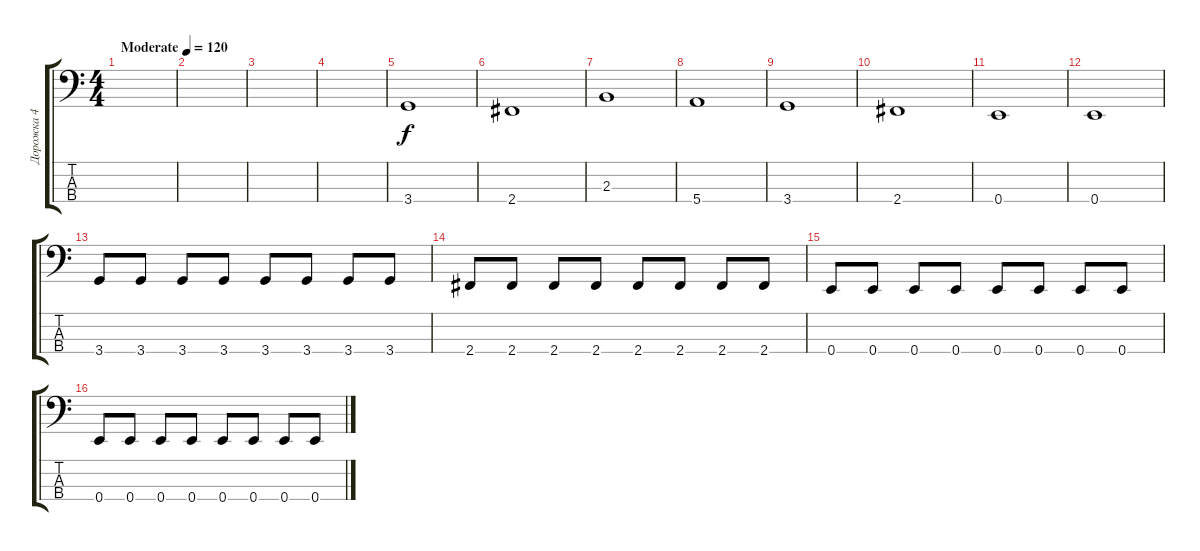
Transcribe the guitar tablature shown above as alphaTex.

\track ("Дорожка 4" "Дорожка 4") {instrument electricbassfinger}
\staff {score tabs}
\tuning (G2 D2 A1 E1) {hide}
\ts (4 4)
\tempo (120 "Moderate")
\clef f4
\ks c
|
|
|
|
3.4.1 |
2.4.1 |
2.3.1 |
5.4.1 |
3.4.1 |
2.4.1 |
0.4.1 |
0.4.1 |
3.4.8 3.4.8 3.4.8 3.4.8 3.4.8 3.4.8 3.4.8 3.4.8 |
2.4.8 2.4.8 2.4.8 2.4.8 2.4.8 2.4.8 2.4.8 2.4.8 |
0.4.8 0.4.8 0.4.8 0.4.8 0.4.8 0.4.8 0.4.8 0.4.8 |
0.4.8 0.4.8 0.4.8 0.4.8 0.4.8 0.4.8 0.4.8 0.4.8
